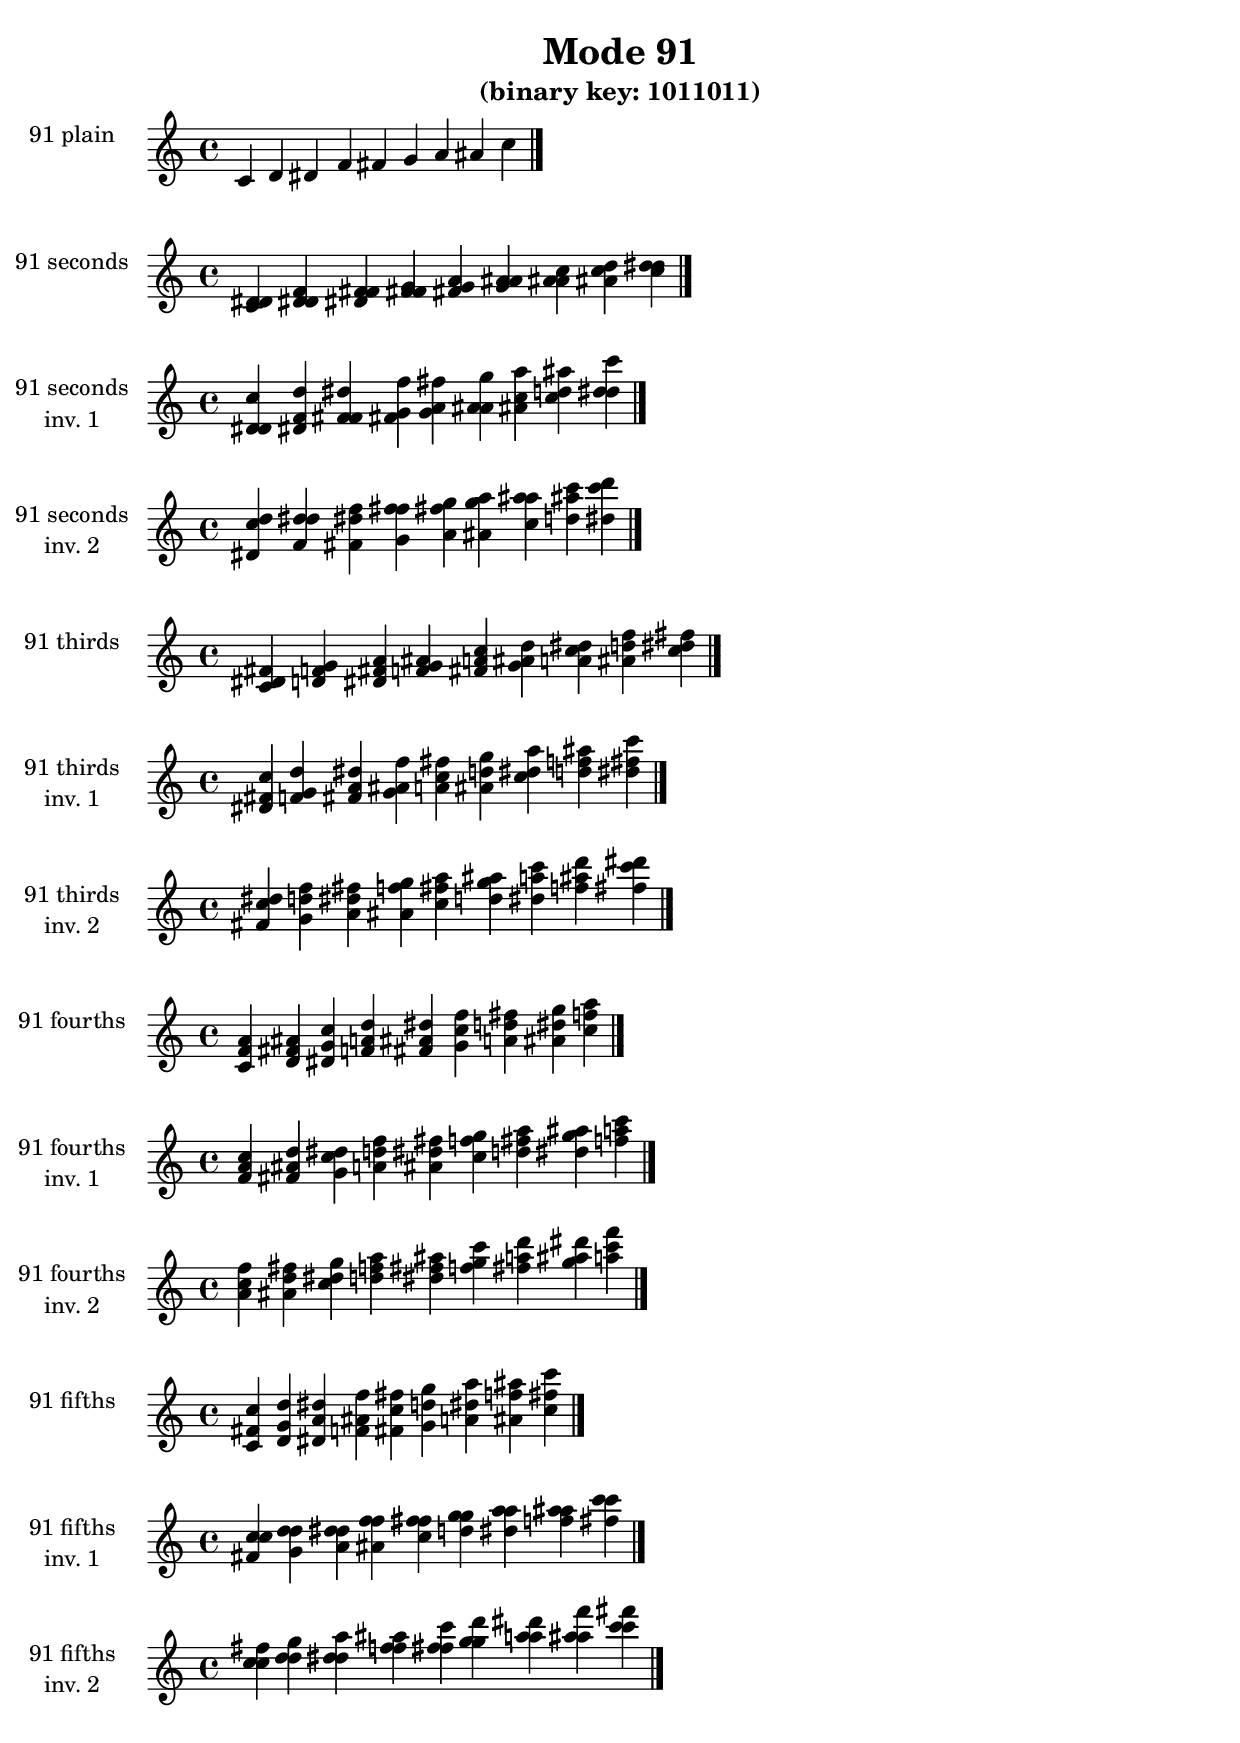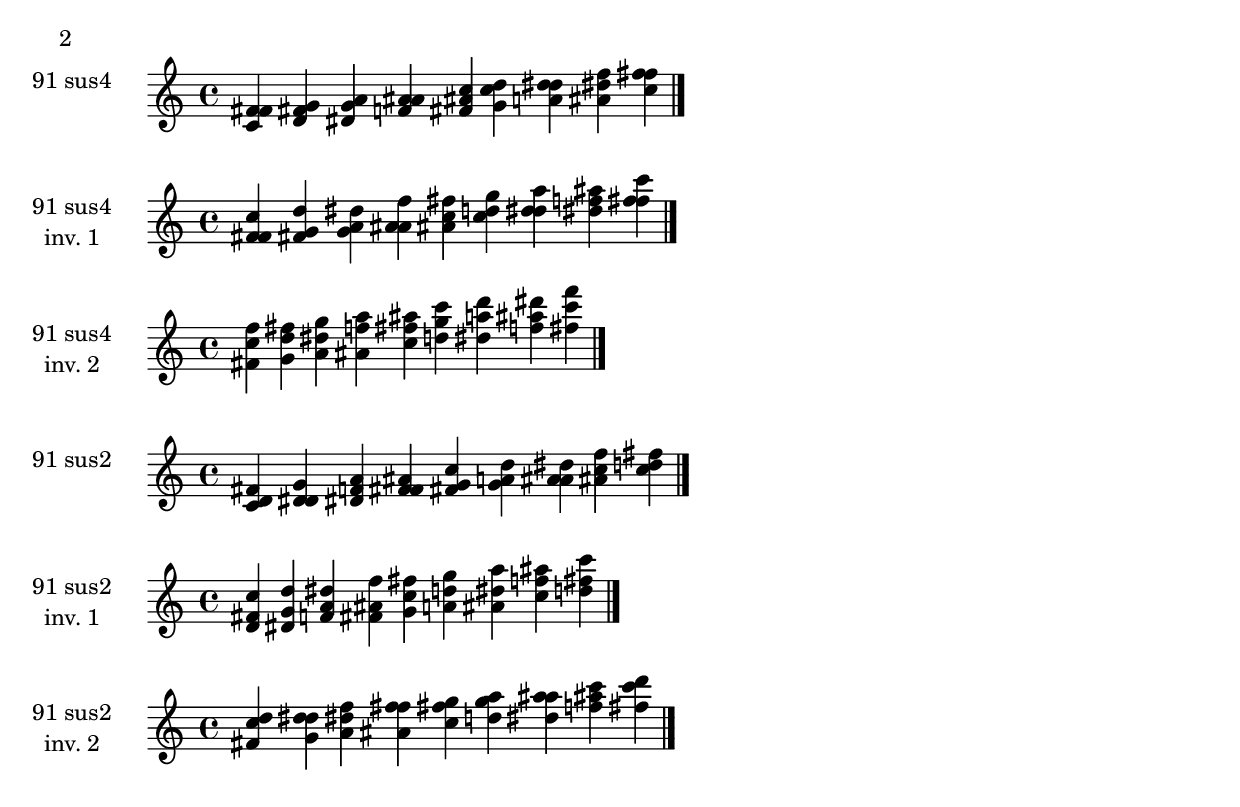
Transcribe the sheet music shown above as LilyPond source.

\version "2.19.0"

\header {
  title = "Mode 91"
  subtitle = "(binary key: 1011011)"
 %% Remove default LilyPond tagline
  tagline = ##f
}

\paper {
  #(set-paper-size "a4")
}

global = {
  \key c \major
  \time 4/4
  \tempo 4=100
}

\book {
  \score {
    \new Staff \with {
      instrumentName =  \markup { \column {
         \hcenter-in #14 \line { 91 plain }
         \hcenter-in #14 \line {  } } }
      midiInstrument = "oboe"
    } { \accidentalStyle "default"
        \cadenzaOn c' d' dis' f' fis' g' a' ais' c''  \cadenzaOff \bar "|." }
    \layout { }
  }
  \score {
    \new Staff \with {
      instrumentName =  \markup { \column {
         \hcenter-in #14 \line { 91 seconds }
         \hcenter-in #14 \line {  } } }
      midiInstrument = "oboe"
    } { \accidentalStyle "default"
        \cadenzaOn <c' d' dis'> <d' dis' f'> <dis' f' fis'> <f' fis' g'> <fis' g' a'> <g' a' ais'> <a' ais' c''> <ais' c'' d''> <c'' d'' dis''>  \cadenzaOff \bar "|." }
    \layout { }
  }
  \score {
    \new Staff \with {
      instrumentName =  \markup { \column {
         \hcenter-in #14 \line { 91 seconds }
         \hcenter-in #14 \line { inv. 1 } } }
      midiInstrument = "oboe"
    } { \accidentalStyle "default"
        \cadenzaOn <d' dis' c''> <dis' f' d''> <f' fis' dis''> <fis' g' f''> <g' a' fis''> <a' ais' g''> <ais' c'' a''> <c'' d'' ais''> <d'' dis'' c'''>  \cadenzaOff \bar "|." }
    \layout { }
  }
  \score {
    \new Staff \with {
      instrumentName =  \markup { \column {
         \hcenter-in #14 \line { 91 seconds }
         \hcenter-in #14 \line { inv. 2 } } }
      midiInstrument = "oboe"
    } { \accidentalStyle "default"
        \cadenzaOn <dis' c'' d''> <f' d'' dis''> <fis' dis'' f''> <g' f'' fis''> <a' fis'' g''> <ais' g'' a''> <c'' a'' ais''> <d'' ais'' c'''> <dis'' c''' d'''>  \cadenzaOff \bar "|." }
    \layout { }
  }
  \score {
    \new Staff \with {
      instrumentName =  \markup { \column {
         \hcenter-in #14 \line { 91 thirds }
         \hcenter-in #14 \line {  } } }
      midiInstrument = "oboe"
    } { \accidentalStyle "default"
        \cadenzaOn <c' dis' fis'> <d' f' g'> <dis' fis' a'> <f' g' ais'> <fis' a' c''> <g' ais' d''> <a' c'' dis''> <ais' d'' f''> <c'' dis'' fis''>  \cadenzaOff \bar "|." }
    \layout { }
  }
  \score {
    \new Staff \with {
      instrumentName =  \markup { \column {
         \hcenter-in #14 \line { 91 thirds }
         \hcenter-in #14 \line { inv. 1 } } }
      midiInstrument = "oboe"
    } { \accidentalStyle "default"
        \cadenzaOn <dis' fis' c''> <f' g' d''> <fis' a' dis''> <g' ais' f''> <a' c'' fis''> <ais' d'' g''> <c'' dis'' a''> <d'' f'' ais''> <dis'' fis'' c'''>  \cadenzaOff \bar "|." }
    \layout { }
  }
  \score {
    \new Staff \with {
      instrumentName =  \markup { \column {
         \hcenter-in #14 \line { 91 thirds }
         \hcenter-in #14 \line { inv. 2 } } }
      midiInstrument = "oboe"
    } { \accidentalStyle "default"
        \cadenzaOn <fis' c'' dis''> <g' d'' f''> <a' dis'' fis''> <ais' f'' g''> <c'' fis'' a''> <d'' g'' ais''> <dis'' a'' c'''> <f'' ais'' d'''> <fis'' c''' dis'''>  \cadenzaOff \bar "|." }
    \layout { }
  }
  \score {
    \new Staff \with {
      instrumentName =  \markup { \column {
         \hcenter-in #14 \line { 91 fourths }
         \hcenter-in #14 \line {  } } }
      midiInstrument = "oboe"
    } { \accidentalStyle "default"
        \cadenzaOn <c' f' a'> <d' fis' ais'> <dis' g' c''> <f' a' d''> <fis' ais' dis''> <g' c'' f''> <a' d'' fis''> <ais' dis'' g''> <c'' f'' a''>  \cadenzaOff \bar "|." }
    \layout { }
  }
  \score {
    \new Staff \with {
      instrumentName =  \markup { \column {
         \hcenter-in #14 \line { 91 fourths }
         \hcenter-in #14 \line { inv. 1 } } }
      midiInstrument = "oboe"
    } { \accidentalStyle "default"
        \cadenzaOn <f' a' c''> <fis' ais' d''> <g' c'' dis''> <a' d'' f''> <ais' dis'' fis''> <c'' f'' g''> <d'' fis'' a''> <dis'' g'' ais''> <f'' a'' c'''>  \cadenzaOff \bar "|." }
    \layout { }
  }
  \score {
    \new Staff \with {
      instrumentName =  \markup { \column {
         \hcenter-in #14 \line { 91 fourths }
         \hcenter-in #14 \line { inv. 2 } } }
      midiInstrument = "oboe"
    } { \accidentalStyle "default"
        \cadenzaOn <a' c'' f''> <ais' d'' fis''> <c'' dis'' g''> <d'' f'' a''> <dis'' fis'' ais''> <f'' g'' c'''> <fis'' a'' d'''> <g'' ais'' dis'''> <a'' c''' f'''>  \cadenzaOff \bar "|." }
    \layout { }
  }
  \score {
    \new Staff \with {
      instrumentName =  \markup { \column {
         \hcenter-in #14 \line { 91 fifths }
         \hcenter-in #14 \line {  } } }
      midiInstrument = "oboe"
    } { \accidentalStyle "default"
        \cadenzaOn <c' fis' c''> <d' g' d''> <dis' a' dis''> <f' ais' f''> <fis' c'' fis''> <g' d'' g''> <a' dis'' a''> <ais' f'' ais''> <c'' fis'' c'''>  \cadenzaOff \bar "|." }
    \layout { }
  }
  \score {
    \new Staff \with {
      instrumentName =  \markup { \column {
         \hcenter-in #14 \line { 91 fifths }
         \hcenter-in #14 \line { inv. 1 } } }
      midiInstrument = "oboe"
    } { \accidentalStyle "default"
        \cadenzaOn <fis' c'' c''> <g' d'' d''> <a' dis'' dis''> <ais' f'' f''> <c'' fis'' fis''> <d'' g'' g''> <dis'' a'' a''> <f'' ais'' ais''> <fis'' c''' c'''>  \cadenzaOff \bar "|." }
    \layout { }
  }
  \score {
    \new Staff \with {
      instrumentName =  \markup { \column {
         \hcenter-in #14 \line { 91 fifths }
         \hcenter-in #14 \line { inv. 2 } } }
      midiInstrument = "oboe"
    } { \accidentalStyle "default"
        \cadenzaOn <c'' c'' fis''> <d'' d'' g''> <dis'' dis'' a''> <f'' f'' ais''> <fis'' fis'' c'''> <g'' g'' d'''> <a'' a'' dis'''> <ais'' ais'' f'''> <c''' c''' fis'''>  \cadenzaOff \bar "|." }
    \layout { }
  }
  \score {
    \new Staff \with {
      instrumentName =  \markup { \column {
         \hcenter-in #14 \line { 91 sus4 }
         \hcenter-in #14 \line {  } } }
      midiInstrument = "oboe"
    } { \accidentalStyle "default"
        \cadenzaOn <c' f' fis'> <d' fis' g'> <dis' g' a'> <f' a' ais'> <fis' ais' c''> <g' c'' d''> <a' d'' dis''> <ais' dis'' f''> <c'' f'' fis''>  \cadenzaOff \bar "|." }
    \layout { }
  }
  \score {
    \new Staff \with {
      instrumentName =  \markup { \column {
         \hcenter-in #14 \line { 91 sus4 }
         \hcenter-in #14 \line { inv. 1 } } }
      midiInstrument = "oboe"
    } { \accidentalStyle "default"
        \cadenzaOn <f' fis' c''> <fis' g' d''> <g' a' dis''> <a' ais' f''> <ais' c'' fis''> <c'' d'' g''> <d'' dis'' a''> <dis'' f'' ais''> <f'' fis'' c'''>  \cadenzaOff \bar "|." }
    \layout { }
  }
  \score {
    \new Staff \with {
      instrumentName =  \markup { \column {
         \hcenter-in #14 \line { 91 sus4 }
         \hcenter-in #14 \line { inv. 2 } } }
      midiInstrument = "oboe"
    } { \accidentalStyle "default"
        \cadenzaOn <fis' c'' f''> <g' d'' fis''> <a' dis'' g''> <ais' f'' a''> <c'' fis'' ais''> <d'' g'' c'''> <dis'' a'' d'''> <f'' ais'' dis'''> <fis'' c''' f'''>  \cadenzaOff \bar "|." }
    \layout { }
  }
  \score {
    \new Staff \with {
      instrumentName =  \markup { \column {
         \hcenter-in #14 \line { 91 sus2 }
         \hcenter-in #14 \line {  } } }
      midiInstrument = "oboe"
    } { \accidentalStyle "default"
        \cadenzaOn <c' d' fis'> <d' dis' g'> <dis' f' a'> <f' fis' ais'> <fis' g' c''> <g' a' d''> <a' ais' dis''> <ais' c'' f''> <c'' d'' fis''>  \cadenzaOff \bar "|." }
    \layout { }
  }
  \score {
    \new Staff \with {
      instrumentName =  \markup { \column {
         \hcenter-in #14 \line { 91 sus2 }
         \hcenter-in #14 \line { inv. 1 } } }
      midiInstrument = "oboe"
    } { \accidentalStyle "default"
        \cadenzaOn <d' fis' c''> <dis' g' d''> <f' a' dis''> <fis' ais' f''> <g' c'' fis''> <a' d'' g''> <ais' dis'' a''> <c'' f'' ais''> <d'' fis'' c'''>  \cadenzaOff \bar "|." }
    \layout { }
  }
  \score {
    \new Staff \with {
      instrumentName =  \markup { \column {
         \hcenter-in #14 \line { 91 sus2 }
         \hcenter-in #14 \line { inv. 2 } } }
      midiInstrument = "oboe"
    } { \accidentalStyle "default"
        \cadenzaOn <fis' c'' d''> <g' d'' dis''> <a' dis'' f''> <ais' f'' fis''> <c'' fis'' g''> <d'' g'' a''> <dis'' a'' ais''> <f'' ais'' c'''> <fis'' c''' d'''>  \cadenzaOff \bar "|." }
    \layout { }
  }
}

\book {
  \bookOutputSuffix "plain_"
  \score {
    \new Staff \with {
      instrumentName =  \markup { \column {
         \hcenter-in #14 \line { 91 plain }
         \hcenter-in #14 \line {  } } }
      midiInstrument = "oboe"
    } { \accidentalStyle "default"
        \cadenzaOn c' d' dis' f' fis' g' a' ais' c''  \cadenzaOff \bar "|." }
    \midi { }
  }
}
\book {
  \bookOutputSuffix "seconds_"
  \score {
    \new Staff \with {
      instrumentName =  \markup { \column {
         \hcenter-in #14 \line { 91 seconds }
         \hcenter-in #14 \line {  } } }
      midiInstrument = "oboe"
    } { \accidentalStyle "default"
        \cadenzaOn <c' d' dis'> <d' dis' f'> <dis' f' fis'> <f' fis' g'> <fis' g' a'> <g' a' ais'> <a' ais' c''> <ais' c'' d''> <c'' d'' dis''>  \cadenzaOff \bar "|." }
    \midi { }
  }
}
\book {
  \bookOutputSuffix "seconds_inv. 1"
  \score {
    \new Staff \with {
      instrumentName =  \markup { \column {
         \hcenter-in #14 \line { 91 seconds }
         \hcenter-in #14 \line { inv. 1 } } }
      midiInstrument = "oboe"
    } { \accidentalStyle "default"
        \cadenzaOn <d' dis' c''> <dis' f' d''> <f' fis' dis''> <fis' g' f''> <g' a' fis''> <a' ais' g''> <ais' c'' a''> <c'' d'' ais''> <d'' dis'' c'''>  \cadenzaOff \bar "|." }
    \midi { }
  }
}
\book {
  \bookOutputSuffix "seconds_inv. 2"
  \score {
    \new Staff \with {
      instrumentName =  \markup { \column {
         \hcenter-in #14 \line { 91 seconds }
         \hcenter-in #14 \line { inv. 2 } } }
      midiInstrument = "oboe"
    } { \accidentalStyle "default"
        \cadenzaOn <dis' c'' d''> <f' d'' dis''> <fis' dis'' f''> <g' f'' fis''> <a' fis'' g''> <ais' g'' a''> <c'' a'' ais''> <d'' ais'' c'''> <dis'' c''' d'''>  \cadenzaOff \bar "|." }
    \midi { }
  }
}
\book {
  \bookOutputSuffix "thirds_"
  \score {
    \new Staff \with {
      instrumentName =  \markup { \column {
         \hcenter-in #14 \line { 91 thirds }
         \hcenter-in #14 \line {  } } }
      midiInstrument = "oboe"
    } { \accidentalStyle "default"
        \cadenzaOn <c' dis' fis'> <d' f' g'> <dis' fis' a'> <f' g' ais'> <fis' a' c''> <g' ais' d''> <a' c'' dis''> <ais' d'' f''> <c'' dis'' fis''>  \cadenzaOff \bar "|." }
    \midi { }
  }
}
\book {
  \bookOutputSuffix "thirds_inv. 1"
  \score {
    \new Staff \with {
      instrumentName =  \markup { \column {
         \hcenter-in #14 \line { 91 thirds }
         \hcenter-in #14 \line { inv. 1 } } }
      midiInstrument = "oboe"
    } { \accidentalStyle "default"
        \cadenzaOn <dis' fis' c''> <f' g' d''> <fis' a' dis''> <g' ais' f''> <a' c'' fis''> <ais' d'' g''> <c'' dis'' a''> <d'' f'' ais''> <dis'' fis'' c'''>  \cadenzaOff \bar "|." }
    \midi { }
  }
}
\book {
  \bookOutputSuffix "thirds_inv. 2"
  \score {
    \new Staff \with {
      instrumentName =  \markup { \column {
         \hcenter-in #14 \line { 91 thirds }
         \hcenter-in #14 \line { inv. 2 } } }
      midiInstrument = "oboe"
    } { \accidentalStyle "default"
        \cadenzaOn <fis' c'' dis''> <g' d'' f''> <a' dis'' fis''> <ais' f'' g''> <c'' fis'' a''> <d'' g'' ais''> <dis'' a'' c'''> <f'' ais'' d'''> <fis'' c''' dis'''>  \cadenzaOff \bar "|." }
    \midi { }
  }
}
\book {
  \bookOutputSuffix "fourths_"
  \score {
    \new Staff \with {
      instrumentName =  \markup { \column {
         \hcenter-in #14 \line { 91 fourths }
         \hcenter-in #14 \line {  } } }
      midiInstrument = "oboe"
    } { \accidentalStyle "default"
        \cadenzaOn <c' f' a'> <d' fis' ais'> <dis' g' c''> <f' a' d''> <fis' ais' dis''> <g' c'' f''> <a' d'' fis''> <ais' dis'' g''> <c'' f'' a''>  \cadenzaOff \bar "|." }
    \midi { }
  }
}
\book {
  \bookOutputSuffix "fourths_inv. 1"
  \score {
    \new Staff \with {
      instrumentName =  \markup { \column {
         \hcenter-in #14 \line { 91 fourths }
         \hcenter-in #14 \line { inv. 1 } } }
      midiInstrument = "oboe"
    } { \accidentalStyle "default"
        \cadenzaOn <f' a' c''> <fis' ais' d''> <g' c'' dis''> <a' d'' f''> <ais' dis'' fis''> <c'' f'' g''> <d'' fis'' a''> <dis'' g'' ais''> <f'' a'' c'''>  \cadenzaOff \bar "|." }
    \midi { }
  }
}
\book {
  \bookOutputSuffix "fourths_inv. 2"
  \score {
    \new Staff \with {
      instrumentName =  \markup { \column {
         \hcenter-in #14 \line { 91 fourths }
         \hcenter-in #14 \line { inv. 2 } } }
      midiInstrument = "oboe"
    } { \accidentalStyle "default"
        \cadenzaOn <a' c'' f''> <ais' d'' fis''> <c'' dis'' g''> <d'' f'' a''> <dis'' fis'' ais''> <f'' g'' c'''> <fis'' a'' d'''> <g'' ais'' dis'''> <a'' c''' f'''>  \cadenzaOff \bar "|." }
    \midi { }
  }
}
\book {
  \bookOutputSuffix "fifths_"
  \score {
    \new Staff \with {
      instrumentName =  \markup { \column {
         \hcenter-in #14 \line { 91 fifths }
         \hcenter-in #14 \line {  } } }
      midiInstrument = "oboe"
    } { \accidentalStyle "default"
        \cadenzaOn <c' fis' c''> <d' g' d''> <dis' a' dis''> <f' ais' f''> <fis' c'' fis''> <g' d'' g''> <a' dis'' a''> <ais' f'' ais''> <c'' fis'' c'''>  \cadenzaOff \bar "|." }
    \midi { }
  }
}
\book {
  \bookOutputSuffix "fifths_inv. 1"
  \score {
    \new Staff \with {
      instrumentName =  \markup { \column {
         \hcenter-in #14 \line { 91 fifths }
         \hcenter-in #14 \line { inv. 1 } } }
      midiInstrument = "oboe"
    } { \accidentalStyle "default"
        \cadenzaOn <fis' c'' c''> <g' d'' d''> <a' dis'' dis''> <ais' f'' f''> <c'' fis'' fis''> <d'' g'' g''> <dis'' a'' a''> <f'' ais'' ais''> <fis'' c''' c'''>  \cadenzaOff \bar "|." }
    \midi { }
  }
}
\book {
  \bookOutputSuffix "fifths_inv. 2"
  \score {
    \new Staff \with {
      instrumentName =  \markup { \column {
         \hcenter-in #14 \line { 91 fifths }
         \hcenter-in #14 \line { inv. 2 } } }
      midiInstrument = "oboe"
    } { \accidentalStyle "default"
        \cadenzaOn <c'' c'' fis''> <d'' d'' g''> <dis'' dis'' a''> <f'' f'' ais''> <fis'' fis'' c'''> <g'' g'' d'''> <a'' a'' dis'''> <ais'' ais'' f'''> <c''' c''' fis'''>  \cadenzaOff \bar "|." }
    \midi { }
  }
}
\book {
  \bookOutputSuffix "sus4_"
  \score {
    \new Staff \with {
      instrumentName =  \markup { \column {
         \hcenter-in #14 \line { 91 sus4 }
         \hcenter-in #14 \line {  } } }
      midiInstrument = "oboe"
    } { \accidentalStyle "default"
        \cadenzaOn <c' f' fis'> <d' fis' g'> <dis' g' a'> <f' a' ais'> <fis' ais' c''> <g' c'' d''> <a' d'' dis''> <ais' dis'' f''> <c'' f'' fis''>  \cadenzaOff \bar "|." }
    \midi { }
  }
}
\book {
  \bookOutputSuffix "sus4_inv. 1"
  \score {
    \new Staff \with {
      instrumentName =  \markup { \column {
         \hcenter-in #14 \line { 91 sus4 }
         \hcenter-in #14 \line { inv. 1 } } }
      midiInstrument = "oboe"
    } { \accidentalStyle "default"
        \cadenzaOn <f' fis' c''> <fis' g' d''> <g' a' dis''> <a' ais' f''> <ais' c'' fis''> <c'' d'' g''> <d'' dis'' a''> <dis'' f'' ais''> <f'' fis'' c'''>  \cadenzaOff \bar "|." }
    \midi { }
  }
}
\book {
  \bookOutputSuffix "sus4_inv. 2"
  \score {
    \new Staff \with {
      instrumentName =  \markup { \column {
         \hcenter-in #14 \line { 91 sus4 }
         \hcenter-in #14 \line { inv. 2 } } }
      midiInstrument = "oboe"
    } { \accidentalStyle "default"
        \cadenzaOn <fis' c'' f''> <g' d'' fis''> <a' dis'' g''> <ais' f'' a''> <c'' fis'' ais''> <d'' g'' c'''> <dis'' a'' d'''> <f'' ais'' dis'''> <fis'' c''' f'''>  \cadenzaOff \bar "|." }
    \midi { }
  }
}
\book {
  \bookOutputSuffix "sus2_"
  \score {
    \new Staff \with {
      instrumentName =  \markup { \column {
         \hcenter-in #14 \line { 91 sus2 }
         \hcenter-in #14 \line {  } } }
      midiInstrument = "oboe"
    } { \accidentalStyle "default"
        \cadenzaOn <c' d' fis'> <d' dis' g'> <dis' f' a'> <f' fis' ais'> <fis' g' c''> <g' a' d''> <a' ais' dis''> <ais' c'' f''> <c'' d'' fis''>  \cadenzaOff \bar "|." }
    \midi { }
  }
}
\book {
  \bookOutputSuffix "sus2_inv. 1"
  \score {
    \new Staff \with {
      instrumentName =  \markup { \column {
         \hcenter-in #14 \line { 91 sus2 }
         \hcenter-in #14 \line { inv. 1 } } }
      midiInstrument = "oboe"
    } { \accidentalStyle "default"
        \cadenzaOn <d' fis' c''> <dis' g' d''> <f' a' dis''> <fis' ais' f''> <g' c'' fis''> <a' d'' g''> <ais' dis'' a''> <c'' f'' ais''> <d'' fis'' c'''>  \cadenzaOff \bar "|." }
    \midi { }
  }
}
\book {
  \bookOutputSuffix "sus2_inv. 2"
  \score {
    \new Staff \with {
      instrumentName =  \markup { \column {
         \hcenter-in #14 \line { 91 sus2 }
         \hcenter-in #14 \line { inv. 2 } } }
      midiInstrument = "oboe"
    } { \accidentalStyle "default"
        \cadenzaOn <fis' c'' d''> <g' d'' dis''> <a' dis'' f''> <ais' f'' fis''> <c'' fis'' g''> <d'' g'' a''> <dis'' a'' ais''> <f'' ais'' c'''> <fis'' c''' d'''>  \cadenzaOff \bar "|." }
    \midi { }
  }
}
